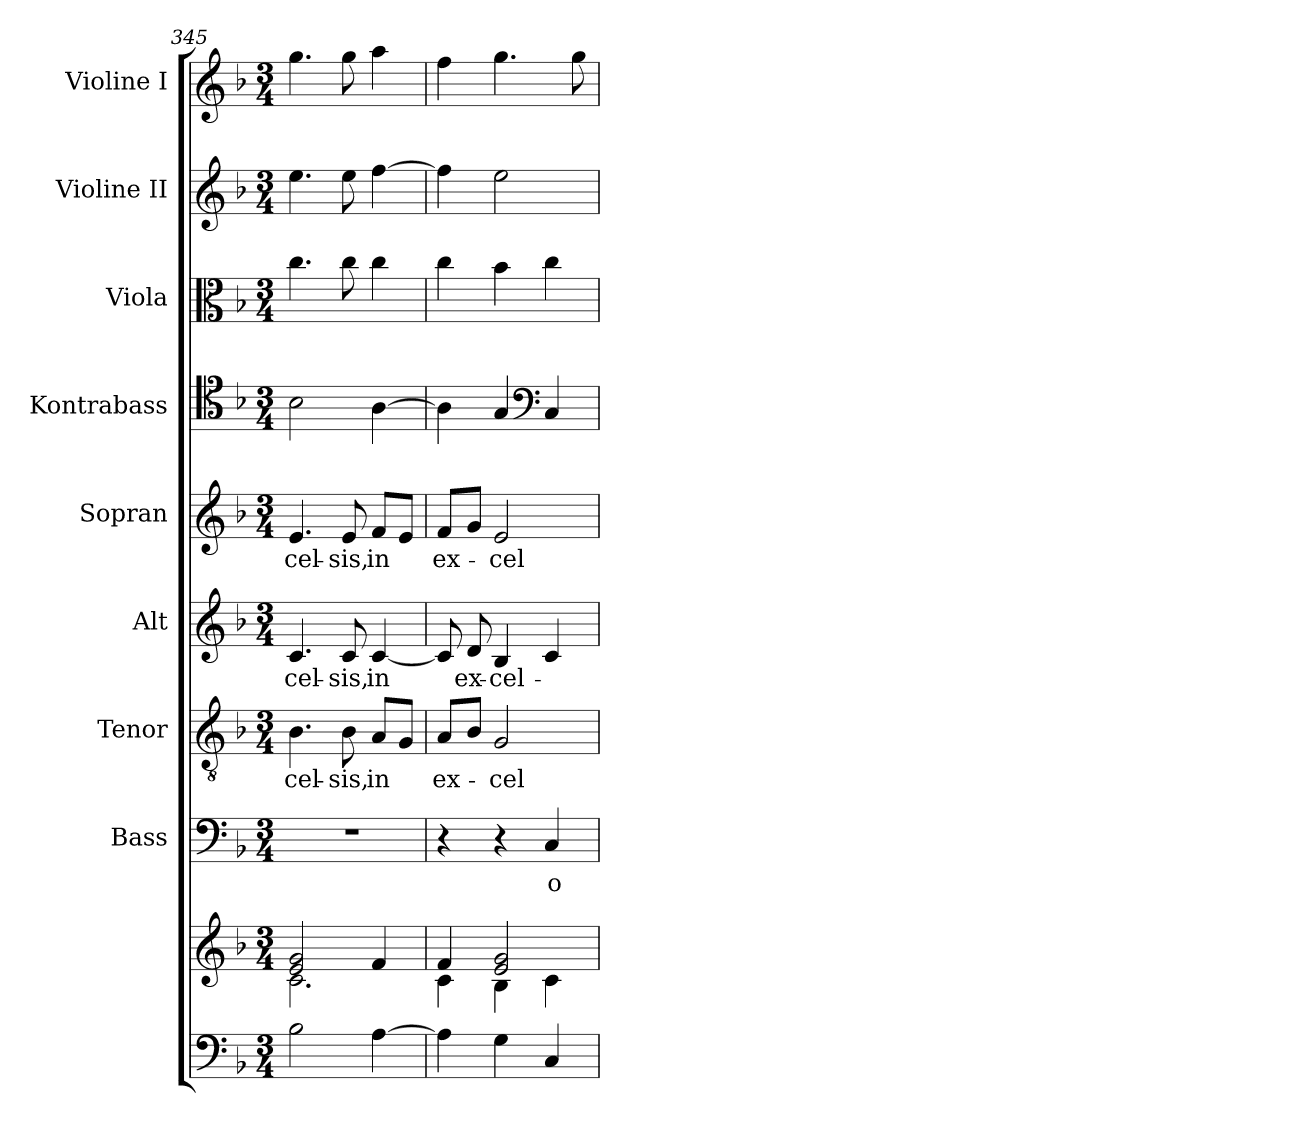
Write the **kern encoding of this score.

**kern	**kern	**kern	**text	**kern	**text	**kern	**text	**kern	**text	**kern	**kern	**kern	**kern
*part9	*part9	*part8	*part8	*part7	*part7	*part6	*part6	*part5	*part5	*part4	*part3	*part2	*part1
*staff10	*staff9	*staff8	*staff8	*staff7	*staff7	*staff6	*staff6	*staff5	*staff5	*staff4	*staff3	*staff2	*staff1
*	*	*I"Bass	*	*I"Tenor	*	*I"Alt	*	*I"Sopran	*	*I"Kontrabass	*I"Viola	*I"Violine II	*I"Violine I
*	*	*I'B.	*	*I'T.	*	*I'A.	*	*I'S.	*	*I'Kb.	*I'Vla.	*I'Vl. II	*I'Vl. I
*clefF4	*clefG2	*clefF4	*	*clefGv2	*	*clefG2	*	*clefG2	*	*clefC4	*clefC3	*clefG2	*clefG2
*	*	*	*	*	*	*	*	*	*	*ITrd7c12	*	*	*
*k[b-]	*k[b-]	*k[b-]	*	*k[b-]	*	*k[b-]	*	*k[b-]	*	*k[b-]	*k[b-]	*k[b-]	*k[b-]
*F:	*F:	*F:	*	*F:	*	*F:	*	*F:	*	*F:	*F:	*F:	*F:
*M3/4	*M3/4	*M3/4	*	*M3/4	*	*M3/4	*	*M3/4	*	*M3/4	*M3/4	*M3/4	*M3/4
=345	=345	=345	=345	=345	=345	=345	=345	=345	=345	=345	=345	=345	=345
*	*^	*	*	*	*	*	*	*	*	*	*	*	*
!	!	!	!	!	!	!LO:LY:b	!	!LO:LY:b	!	!LO:LY:b	!	!	!	!
2B-\	2e/ 2g/	2.c\	2.r	.	4.B-\	-cel-	4.c/	-cel-	4.e/	-cel-	2BB-\	4.cc\	4.ee\	4.gg\
!	!	!	!	!	!	!LO:LY:b	!	!LO:LY:b	!	!LO:LY:b	!	!	!	!
.	.	.	.	.	8B-\	-sis,	8c/	-sis,	8e/	-sis,	.	8cc\	8ee\	8gg\
!	!	!	!	!	!	!LO:LY:b	!	!LO:LY:b	!	!LO:LY:b	!	!	!	!
[4A\	4f/	.	.	.	8A/L	in	[4c/	in	8f/L	in	[4AA\	4cc\	[4ff\	4aa\
.	.	.	.	.	8G/J	.	.	.	8e/J	.	.	.	.	.
=346	=346	=346	=346	=346	=346	=346	=346	=346	=346	=346	=346	=346	=346	=346
!	!	!	!	!	!	!LO:LY:b	!	!	!	!LO:LY:b	!	!	!	!
4A\]	4f/	4c\	4r	.	8A/L	ex-	8c/]	.	8f/L	ex-	4AA\]	4cc\	4ff\]	4ff\
!	!	!	!	!	!	!	!	!LO:LY:b	!	!	!	!	!	!
.	.	.	.	.	8B-/J	.	8d/	ex-	8g/J	.	.	.	.	.
!	!	!	!	!	!	!LO:LY:b	!	!LO:LY:b	!	!LO:LY:b	!	!	!	!
4G\	2e/ 2g/	4B-\	4r	.	2G/	-cel-	4B-/	-cel-	2e/	-cel-	4GG/	4b-\	2ee\	4.gg\
*	*	*	*	*	*	*	*	*	*	*	*clefF4	*	*	*
!	!	!	!	!LO:LY:b	!	!	!	!	!	!	!	!	!	!
4C/	.	4c\	4C/	o-	.	.	4c/	.	.	.	4CC/	4cc\	.	.
.	.	.	.	.	.	.	.	.	.	.	.	.	.	8gg\
*	*v	*v	*	*	*	*	*	*	*	*	*	*	*	*
=	=	=	=	=	=	=	=	=	=	=	=	=	=
*-	*-	*-	*-	*-	*-	*-	*-	*-	*-	*-	*-	*-	*-
